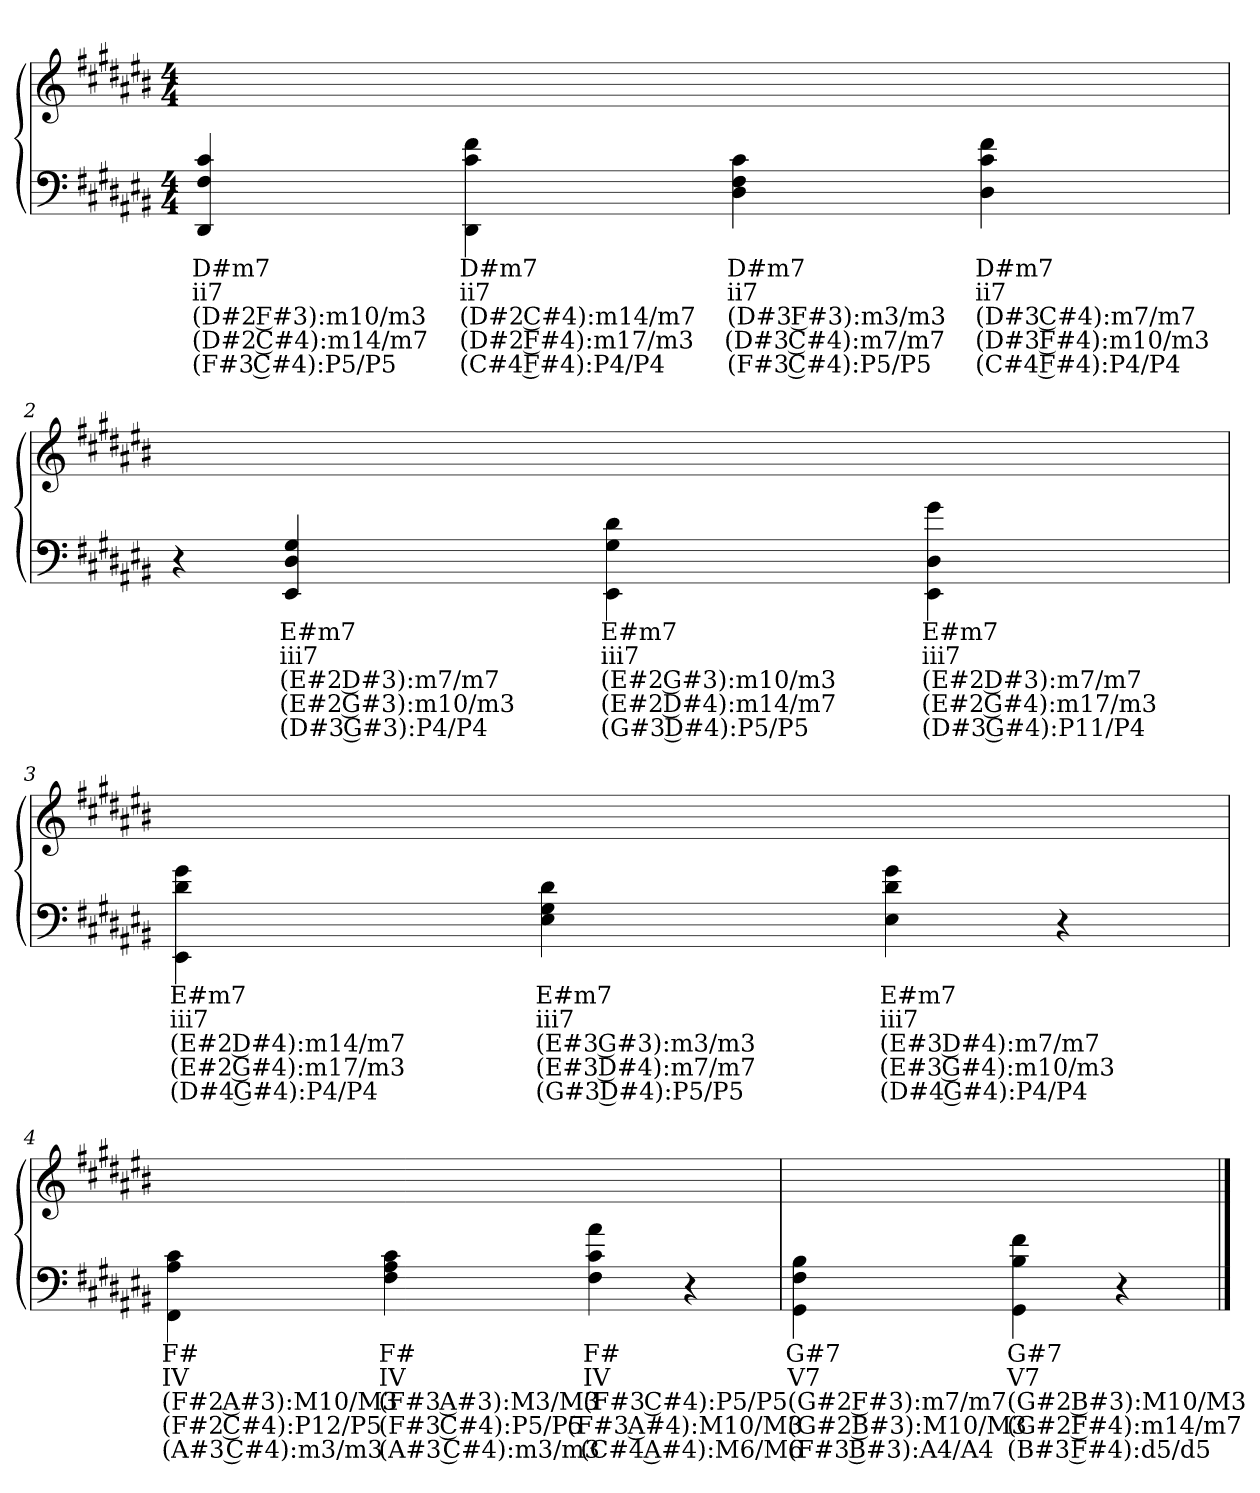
**kern	**text	**text	**text	**text	**text	**kern
*part2	*part2	*part2	*part2	*part2	*part2	*part1
*staff2	*staff2	*staff2	*staff2	*staff2	*staff2	*staff1
*clefF4	*	*	*	*	*	*clefG2
*k[f#c#g#d#a#e#b#]	*	*	*	*	*	*k[f#c#g#d#a#e#b#]
*C#:	*	*	*	*	*	*C#:
*M4/4	*	*	*	*	*	*M4/4
*MM60	*	*	*	*	*	*MM60
=1	=1	=1	=1	=1	=1	=1
4DD# 4F# 4c#	D#m7	ii7	(D#2 F#3):m10/m3	(D#2 C#4):m14/m7	(F#3 C#4):P5/P5	1ryy
4DD# 4c# 4f#	D#m7	ii7	(D#2 C#4):m14/m7	(D#2 F#4):m17/m3	(C#4 F#4):P4/P4	.
4D# 4F# 4c#	D#m7	ii7	(D#3 F#3):m3/m3	(D#3 C#4):m7/m7	(F#3 C#4):P5/P5	.
4D# 4c# 4f#	D#m7	ii7	(D#3 C#4):m7/m7	(D#3 F#4):m10/m3	(C#4 F#4):P4/P4	.
=2	=2	=2	=2	=2	=2	=2
4r	.	.	.	.	.	1ryy
4EE# 4D# 4G#	E#m7	iii7	(E#2 D#3):m7/m7	(E#2 G#3):m10/m3	(D#3 G#3):P4/P4	.
4EE# 4G# 4d#	E#m7	iii7	(E#2 G#3):m10/m3	(E#2 D#4):m14/m7	(G#3 D#4):P5/P5	.
4EE# 4D# 4g#	E#m7	iii7	(E#2 D#3):m7/m7	(E#2 G#4):m17/m3	(D#3 G#4):P11/P4	.
=3	=3	=3	=3	=3	=3	=3
4EE# 4d# 4g#	E#m7	iii7	(E#2 D#4):m14/m7	(E#2 G#4):m17/m3	(D#4 G#4):P4/P4	1ryy
4E# 4G# 4d#	E#m7	iii7	(E#3 G#3):m3/m3	(E#3 D#4):m7/m7	(G#3 D#4):P5/P5	.
4E# 4d# 4g#	E#m7	iii7	(E#3 D#4):m7/m7	(E#3 G#4):m10/m3	(D#4 G#4):P4/P4	.
4r	.	.	.	.	.	.
=4	=4	=4	=4	=4	=4	=4
4FF# 4A# 4c#	F#	IV	(F#2 A#3):M10/M3	(F#2 C#4):P12/P5	(A#3 C#4):m3/m3	1ryy
4F# 4A# 4c#	F#	IV	(F#3 A#3):M3/M3	(F#3 C#4):P5/P5	(A#3 C#4):m3/m3	.
4F# 4c# 4a#	F#	IV	(F#3 C#4):P5/P5	(F#3 A#4):M10/M3	(C#4 A#4):M6/M6	.
4r	.	.	.	.	.	.
=5	=5	=5	=5	=5	=5	=5
4GG# 4F# 4B#	G#7	V7	(G#2 F#3):m7/m7	(G#2 B#3):M10/M3	(F#3 B#3):A4/A4	2.ryy
4GG# 4B# 4f#	G#7	V7	(G#2 B#3):M10/M3	(G#2 F#4):m14/m7	(B#3 F#4):d5/d5	.
4r	.	.	.	.	.	.
==	==	==	==	==	==	==
*-	*-	*-	*-	*-	*-	*-
